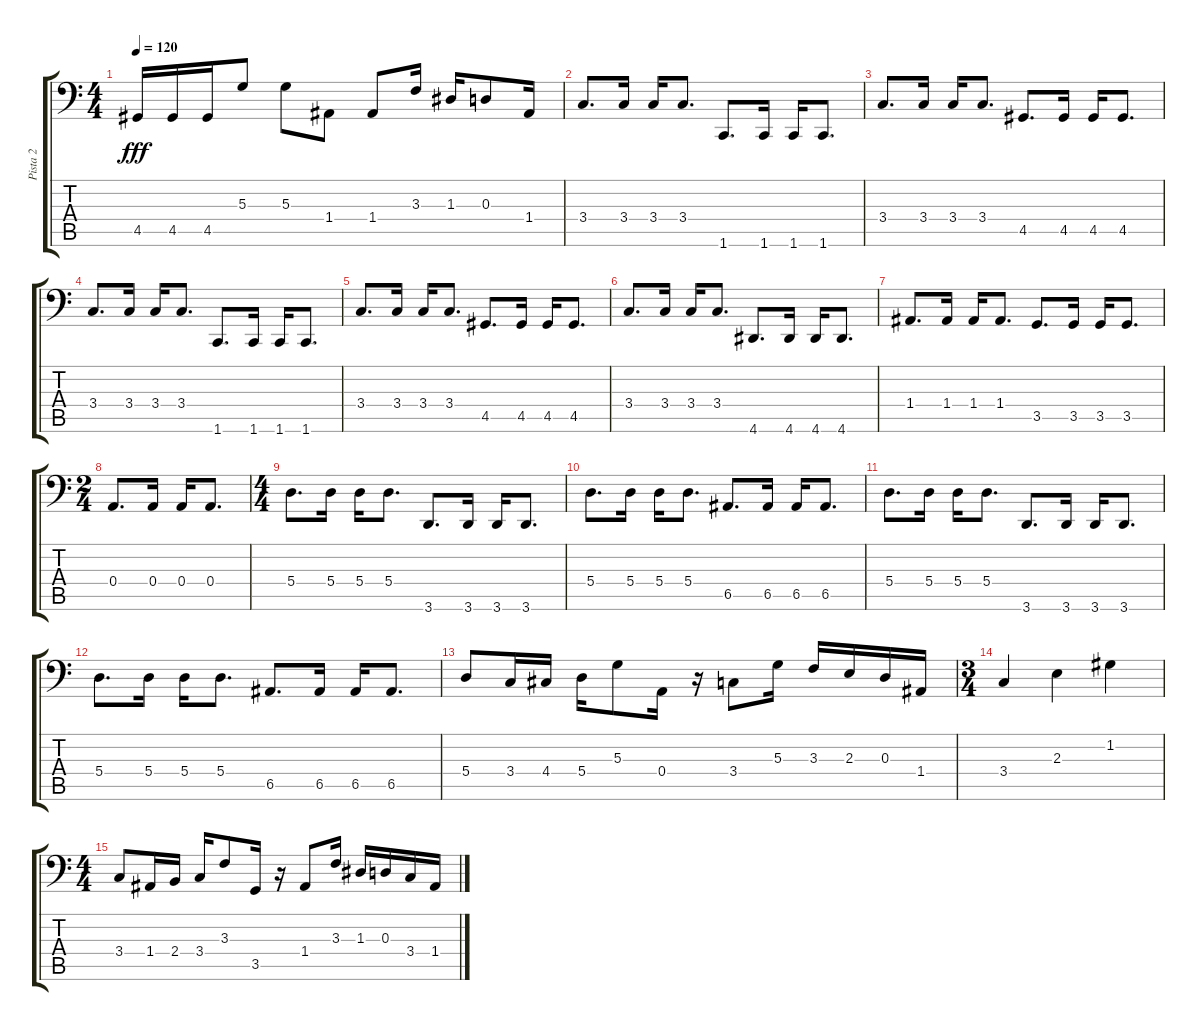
\track ("Pista 2" "Pista 2") {instrument electricbassfinger}
\staff {score tabs}
\tuning (C3 G2 D2 A1 E1 B0) {hide}
\ts (4 4)
\tempo 120
\clef f4
\ks c
4.5.16{dy fff} 4.5.16 4.5.16 5.3.8 5.3.8 1.4.8 1.4.8 3.3.16 1.3.16 0.3.8 1.4.16 |
3.4.8{d} 3.4.16 3.4.16 3.4.8{d} 1.6.8{d} 1.6.16 1.6.16 1.6.8{d} |
3.4.8{d} 3.4.16 3.4.16 3.4.8{d} 4.5.8{d} 4.5.16 4.5.16 4.5.8{d} |
3.4.8{d} 3.4.16 3.4.16 3.4.8{d} 1.6.8{d} 1.6.16 1.6.16 1.6.8{d} |
3.4.8{d} 3.4.16 3.4.16 3.4.8{d} 4.5.8{d} 4.5.16 4.5.16 4.5.8{d} |
3.4.8{d} 3.4.16 3.4.16 3.4.8{d} 4.6.8{d} 4.6.16 4.6.16 4.6.8{d} |
1.4.8{d} 1.4.16 1.4.16 1.4.8{d} 3.5.8{d} 3.5.16 3.5.16 3.5.8{d} |
\ts (2 4)
0.4.8{d} 0.4.16 0.4.16 0.4.8{d} |
\ts (4 4)
5.4.8{d} 5.4.16 5.4.16 5.4.8{d} 3.6.8{d} 3.6.16 3.6.16 3.6.8{d} |
5.4.8{d} 5.4.16 5.4.16 5.4.8{d} 6.5.8{d} 6.5.16 6.5.16 6.5.8{d} |
5.4.8{d} 5.4.16 5.4.16 5.4.8{d} 3.6.8{d} 3.6.16 3.6.16 3.6.8{d} |
5.4.8{d} 5.4.16 5.4.16 5.4.8{d} 6.5.8{d} 6.5.16 6.5.16 6.5.8{d} |
5.4.8 3.4.16 4.4.16 5.4.16 5.3.8 0.4.16 r.16 3.4.8 5.3.16 3.3.16 2.3.16 0.3.16 1.4.16 |
\ts (3 4)
3.4.4 2.3.4 1.2.4 |
\ts (4 4)
3.4.8 1.4.16 2.4.16 3.4.16 3.3.8 3.5.16 r.16 1.4.8 3.3.16 1.3.16 0.3.16 3.4.16 1.4.16
